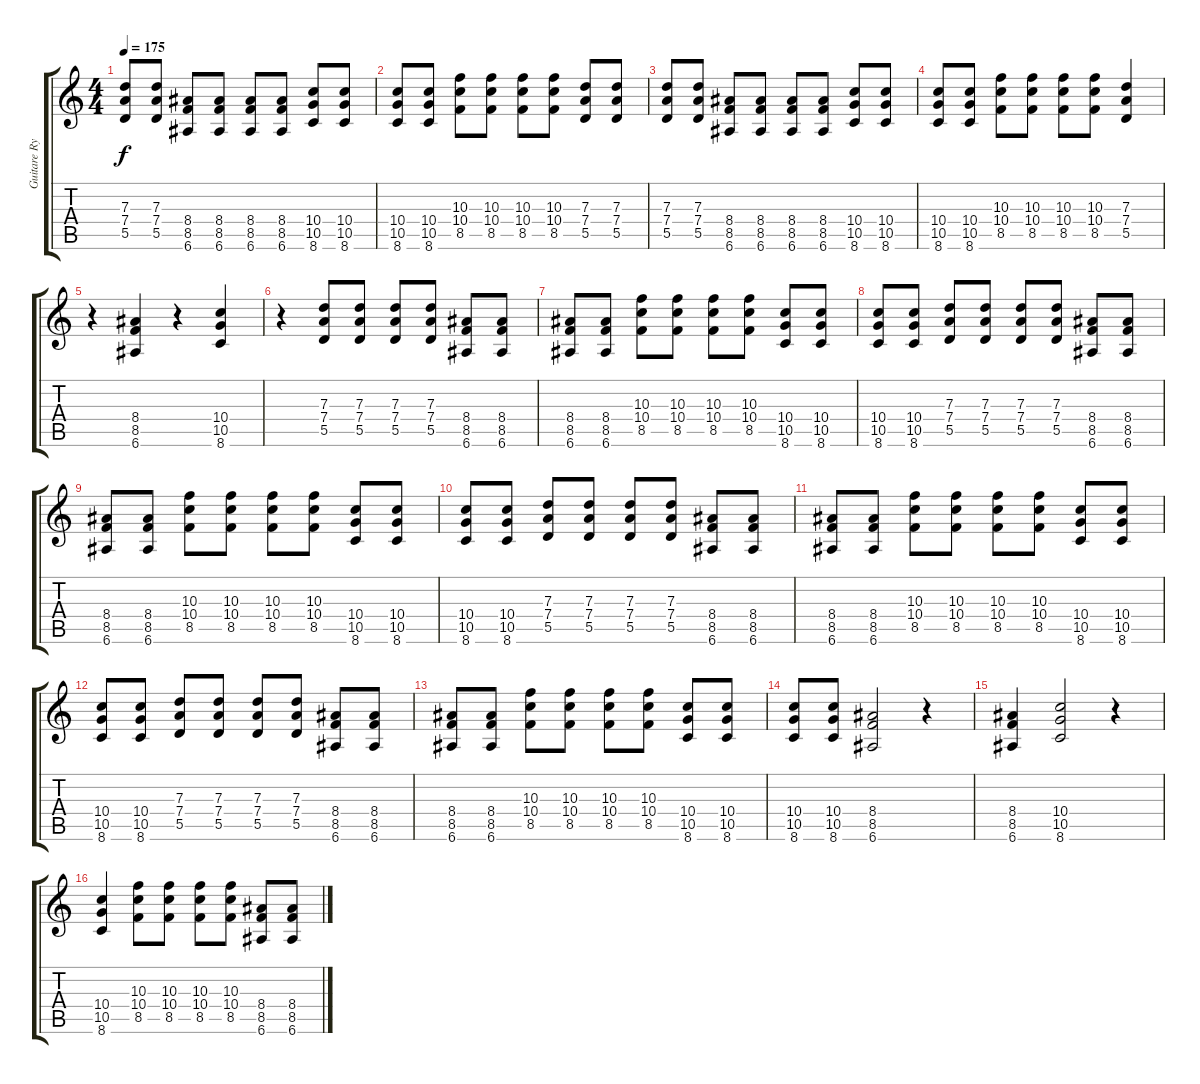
\track ("Guitare Rythmique" "Guitare Ry") {instrument acousticguitarsteel}
\staff {score tabs}
\tuning (E4 B3 G3 D3 A2 E2) {hide}
\ts (4 4)
\tempo 175
\clef g2
\ks c
(7.3 7.4 5.5).8{dy f} (7.3 7.4 5.5).8 (8.4 8.5 6.6).8 (8.4 8.5 6.6).8 (8.4 8.5 6.6).8 (8.4 8.5 6.6).8 (10.4 10.5 8.6).8 (10.4 10.5 8.6).8 |
(10.4 10.5 8.6).8 (10.4 10.5 8.6).8 (10.3 10.4 8.5).8 (10.3 10.4 8.5).8 (10.3 10.4 8.5).8 (10.3 10.4 8.5).8 (7.3 7.4 5.5).8 (7.3 7.4 5.5).8 |
(7.3 7.4 5.5).8 (7.3 7.4 5.5).8 (8.4 8.5 6.6).8 (8.4 8.5 6.6).8 (8.4 8.5 6.6).8 (8.4 8.5 6.6).8 (10.4 10.5 8.6).8 (10.4 10.5 8.6).8 |
(10.4 10.5 8.6).8 (10.4 10.5 8.6).8 (10.3 10.4 8.5).8 (10.3 10.4 8.5).8 (10.3 10.4 8.5).8 (10.3 10.4 8.5).8 (7.3 7.4 5.5).4 |
r.4 (8.4 8.5 6.6).4 r.4 (10.4 10.5 8.6).4 |
r.4 (7.3 7.4 5.5).8 (7.3 7.4 5.5).8 (7.3 7.4 5.5).8 (7.3 7.4 5.5).8 (8.4 8.5 6.6).8 (8.4 8.5 6.6).8 |
(8.4 8.5 6.6).8 (8.4 8.5 6.6).8 (10.3 10.4 8.5).8 (10.3 10.4 8.5).8 (10.3 10.4 8.5).8 (10.3 10.4 8.5).8 (10.4 10.5 8.6).8 (10.4 10.5 8.6).8 |
(10.4 10.5 8.6).8 (10.4 10.5 8.6).8 (7.3 7.4 5.5).8 (7.3 7.4 5.5).8 (7.3 7.4 5.5).8 (7.3 7.4 5.5).8 (8.4 8.5 6.6).8 (8.4 8.5 6.6).8 |
(8.4 8.5 6.6).8 (8.4 8.5 6.6).8 (10.3 10.4 8.5).8 (10.3 10.4 8.5).8 (10.3 10.4 8.5).8 (10.3 10.4 8.5).8 (10.4 10.5 8.6).8 (10.4 10.5 8.6).8 |
(10.4 10.5 8.6).8 (10.4 10.5 8.6).8 (7.3 7.4 5.5).8 (7.3 7.4 5.5).8 (7.3 7.4 5.5).8 (7.3 7.4 5.5).8 (8.4 8.5 6.6).8 (8.4 8.5 6.6).8 |
(8.4 8.5 6.6).8 (8.4 8.5 6.6).8 (10.3 10.4 8.5).8 (10.3 10.4 8.5).8 (10.3 10.4 8.5).8 (10.3 10.4 8.5).8 (10.4 10.5 8.6).8 (10.4 10.5 8.6).8 |
(10.4 10.5 8.6).8 (10.4 10.5 8.6).8 (7.3 7.4 5.5).8 (7.3 7.4 5.5).8 (7.3 7.4 5.5).8 (7.3 7.4 5.5).8 (8.4 8.5 6.6).8 (8.4 8.5 6.6).8 |
(8.4 8.5 6.6).8 (8.4 8.5 6.6).8 (10.3 10.4 8.5).8 (10.3 10.4 8.5).8 (10.3 10.4 8.5).8 (10.3 10.4 8.5).8 (10.4 10.5 8.6).8 (10.4 10.5 8.6).8 |
(10.4 10.5 8.6).8 (10.4 10.5 8.6).8 (8.4 8.5 6.6).2 r.4 |
(8.4 8.5 6.6).4 (10.4 10.5 8.6).2 r.4 |
(10.4 10.5 8.6).4 (10.3 10.4 8.5).8 (10.3 10.4 8.5).8 (10.3 10.4 8.5).8 (10.3 10.4 8.5).8 (8.4 8.5 6.6).8 (8.4 8.5 6.6).8
